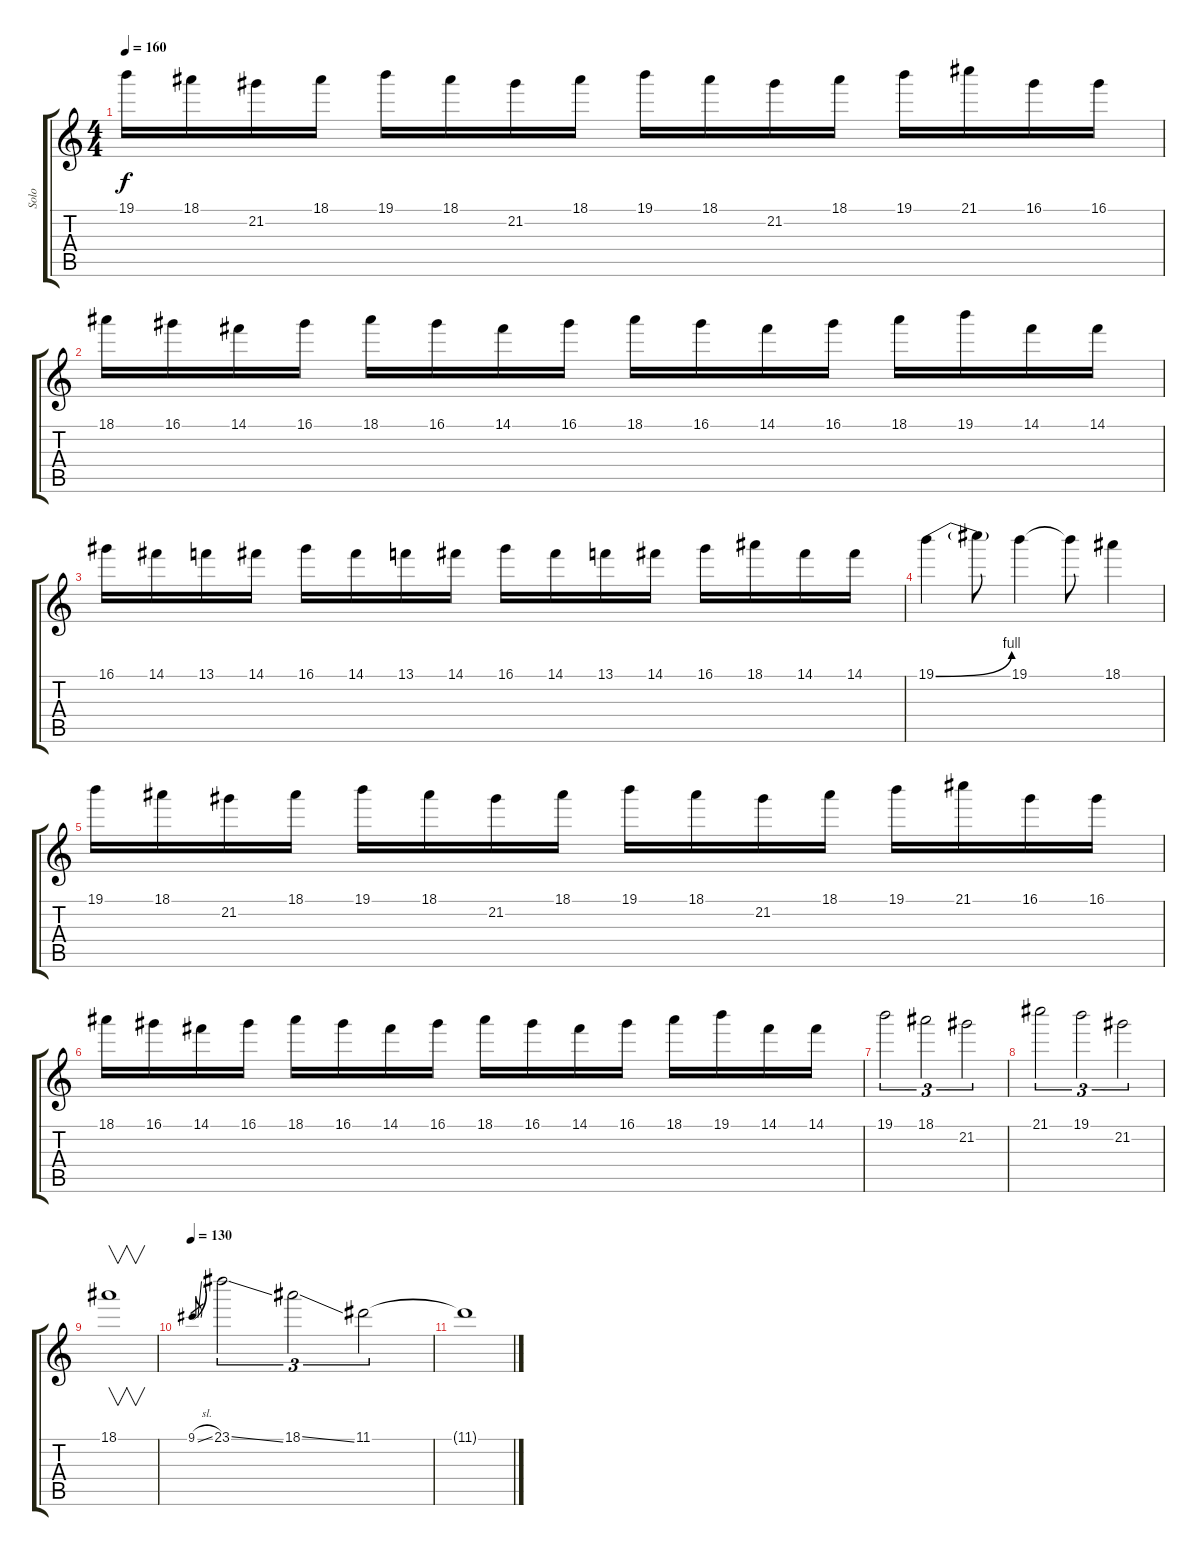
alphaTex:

\track ("Solo" "Solo") {instrument distortionguitar}
\staff {score tabs}
\tuning (E4 B3 G3 D3 A2 E2) {hide}
\ts (4 4)
\tempo 160
\clef g2
\ks c
19.1.16{dy f} 18.1.16 21.2.16 18.1.16 19.1.16 18.1.16 21.2.16 18.1.16 19.1.16 18.1.16 21.2.16 18.1.16 19.1.16 21.1.16 16.1.16 16.1.16 |
18.1.16 16.1.16 14.1.16 16.1.16 18.1.16 16.1.16 14.1.16 16.1.16 18.1.16 16.1.16 14.1.16 16.1.16 18.1.16 19.1.16 14.1.16 14.1.16 |
16.1.16 14.1.16 13.1.16 14.1.16 16.1.16 14.1.16 13.1.16 14.1.16 16.1.16 14.1.16 13.1.16 14.1.16 16.1.16 18.1.16 14.1.16 14.1.16 |
19.1{be (bend 0 0 60 4)}.4 19.1{t}.8 19.1.4 19.1{t}.8 18.1.4 |
19.1.16 18.1.16 21.2.16 18.1.16 19.1.16 18.1.16 21.2.16 18.1.16 19.1.16 18.1.16 21.2.16 18.1.16 19.1.16 21.1.16 16.1.16 16.1.16 |
18.1.16 16.1.16 14.1.16 16.1.16 18.1.16 16.1.16 14.1.16 16.1.16 18.1.16 16.1.16 14.1.16 16.1.16 18.1.16 19.1.16 14.1.16 14.1.16 |
19.1.2{tu (3 2)} 18.1.2{tu (3 2)} 21.2.2{tu (3 2)} |
21.1.2{tu (3 2)} 19.1.2{tu (3 2)} 21.2.2{tu (3 2)} |
18.1.1{v} |
\tempo 130
9.1{sl}.8{gr} 23.1{ss}.2{tu (3 2)} 18.1{ss}.2{tu (3 2)} 11.1.2{tu (3 2)} |
11.1{t}.1
